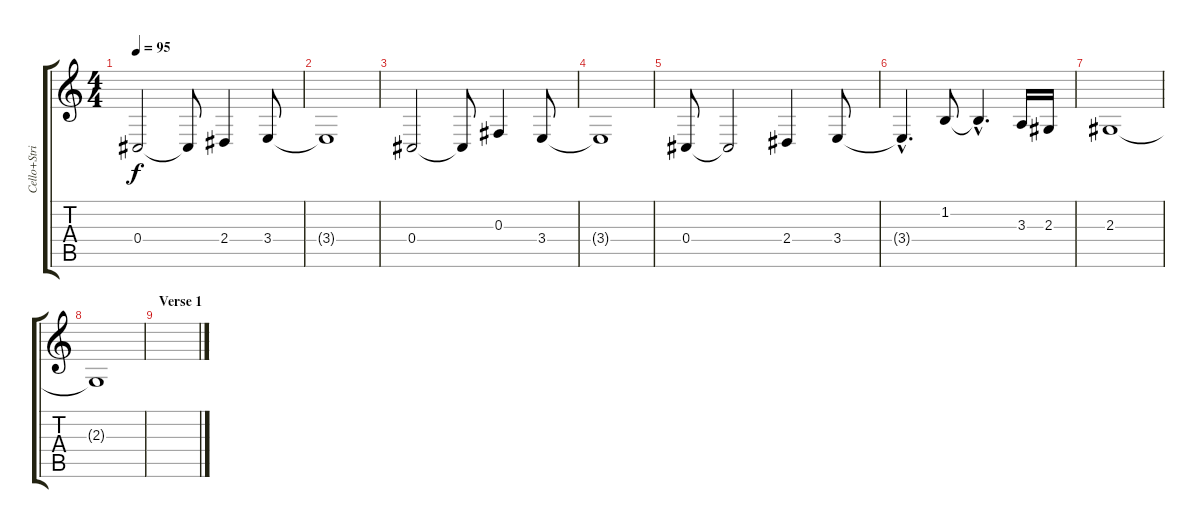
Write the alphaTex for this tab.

\track ("Cello+Strings" "Cello+Stri") {instrument viola}
\staff {score tabs}
\tuning (Eb4 Bb3 Gb3 Db3 Ab2 Eb2) {hide}
\ts (4 4)
\tempo 95
\clef g2
\ks c
0.4.2{dy f instrument viola} 0.4{t}.8 2.4.4 3.4.8 |
3.4{t}.1 |
0.4.2 0.4{t}.8 0.3.4 3.4.8 |
3.4{t}.1 |
0.4.8 0.4{t}.2 2.4.4 3.4.8 |
3.4{hac t}.4{d} 1.2.8 1.2{hac t}.4{d} 3.3.16 2.3.16 |
2.3.1{volume 4} |
2.3{t}.1 |
\section ("" "Verse 1")
